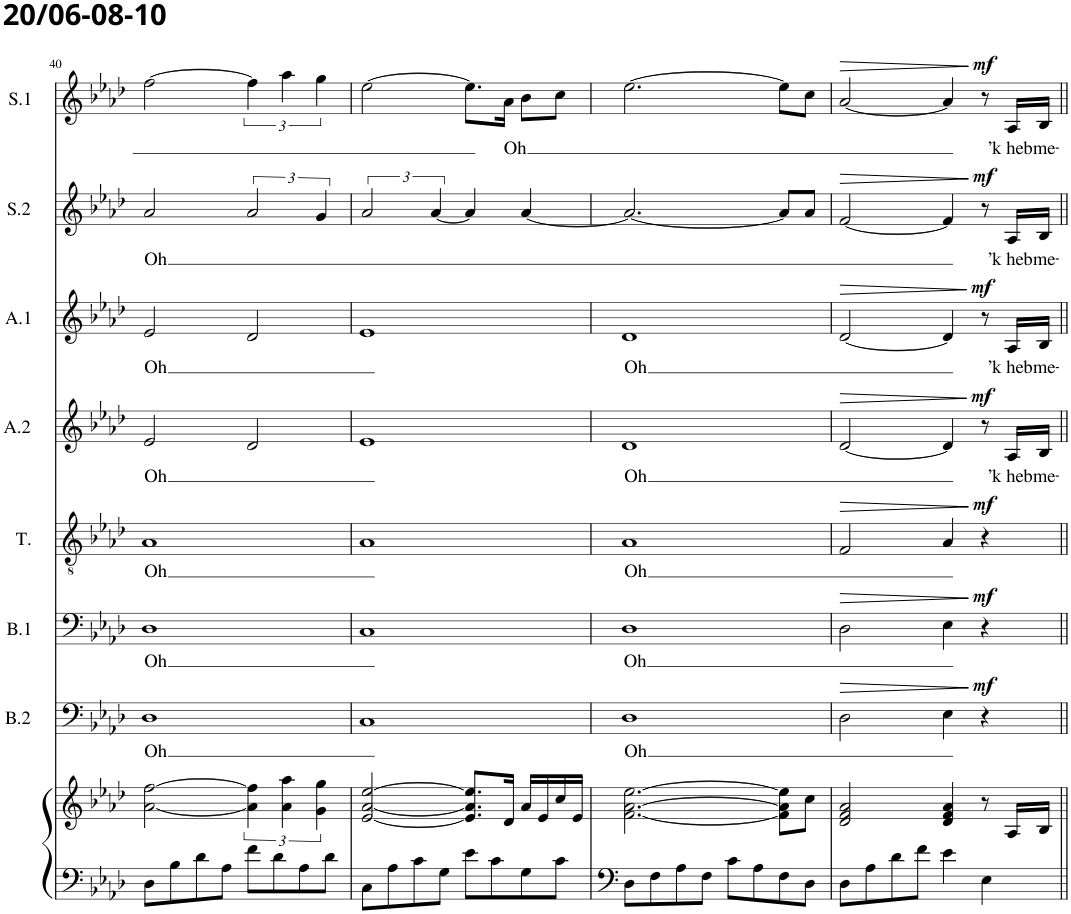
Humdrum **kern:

**kern	**kern	**kern	**text	**dynam	**kern	**text	**dynam	**kern	**text	**dynam	**kern	**text	**dynam	**kern	**text	**dynam	**kern	**text	**dynam	**kern	**text	**dynam
*part8	*part8	*part7	*part7	*part7	*part6	*part6	*part6	*part5	*part5	*part5	*part4	*part4	*part4	*part3	*part3	*part3	*part2	*part2	*part2	*part1	*part1	*part1
*staff9	*staff8	*staff7	*staff7	*staff7	*staff6	*staff6	*staff6	*staff5	*staff5	*staff5	*staff4	*staff4	*staff4	*staff3	*staff3	*staff3	*staff2	*staff2	*staff2	*staff1	*staff1	*staff1
*I"Piano	*	*I"Bas 2	*	*	*I"Bas 1	*	*	*I"Tenor	*	*	*I"Alt 2	*	*	*I"Alt 1	*	*	*I"Sopr.2	*	*	*I"Sopr.1	*	*
*I'Pno	*	*I'B.2	*	*	*I'B.1	*	*	*I'T.	*	*	*I'A.2	*	*	*I'A.1	*	*	*I'S.2	*	*	*I'S.1	*	*
!!LO:PB:g=z
*clefF4	*clefG2	*clefF4	*	*	*clefF4	*	*	*clefGv2	*	*	*clefG2	*	*	*clefG2	*	*	*clefG2	*	*	*clefG2	*	*
*	*	*	*	*	*	*	*	*	*	*	*	*	*	*	*	*	*Trd1c2	*	*	*Trd1c2	*	*
*k[b-e-a-d-]	*k[b-e-a-d-]	*k[b-e-a-d-]	*	*	*k[b-e-a-d-]	*	*	*k[b-e-a-d-]	*	*	*k[b-e-a-d-]	*	*	*k[b-e-a-d-]	*	*	*k[b-e-a-d-]	*	*	*k[b-e-a-d-]	*	*
*M4/4	*M4/4	*M4/4	*	*	*M4/4	*	*	*M4/4	*	*	*M4/4	*	*	*M4/4	*	*	*M4/4	*	*	*M4/4	*	*
=40	=40	=40	=40	=40	=40	=40	=40	=40	=40	=40	=40	=40	=40	=40	=40	=40	=40	=40	=40	=40	=40	=40
!	!	!	!LO:LY:b	!	!	!LO:LY:b	!	!	!LO:LY:b	!	!	!LO:LY:b	!	!	!LO:LY:b	!	!	!LO:LY:b	!	!	!	!
8D-\L	[2a-\ [2ff\	1D-	Oh	.	1D-	Oh	.	1A-	Oh	.	2e-/	Oh	.	2e-/	Oh	.	2a-/	Oh	.	[2ff\	.	.
8B-\	.	.	.	.	.	.	.	.	.	.	.	.	.	.	.	.	.	.	.	.	.	.
8d-\	.	.	.	.	.	.	.	.	.	.	.	.	.	.	.	.	.	.	.	.	.	.
8A-\J	.	.	.	.	.	.	.	.	.	.	.	.	.	.	.	.	.	.	.	.	.	.
8f\L	6a-\] 6ff\]	.	.	.	.	.	.	.	.	.	2d-/	.	.	2d-/	.	.	3a-/	.	.	6ff\]	.	.
8d-\	.	.	.	.	.	.	.	.	.	.	.	.	.	.	.	.	.	.	.	.	.	.
.	6a-\ 6aa-\	.	.	.	.	.	.	.	.	.	.	.	.	.	.	.	.	.	.	6aa-\	.	.
8A-\	.	.	.	.	.	.	.	.	.	.	.	.	.	.	.	.	.	.	.	.	.	.
.	6g\ 6gg\	.	.	.	.	.	.	.	.	.	.	.	.	.	.	.	6g/	.	.	6gg\	.	.
8d-\J	.	.	.	.	.	.	.	.	.	.	.	.	.	.	.	.	.	.	.	.	.	.
=41	=41	=41	=41	=41	=41	=41	=41	=41	=41	=41	=41	=41	=41	=41	=41	=41	=41	=41	=41	=41	=41	=41
8C\L	[2e-/ [2a-/ [2ee-/	1C	.	.	1C	.	.	1A-	.	.	1e-	.	.	1e-	.	.	3a-/	.	.	[2ee-\	.	.
8A-\	.	.	.	.	.	.	.	.	.	.	.	.	.	.	.	.	.	.	.	.	.	.
8c\	.	.	.	.	.	.	.	.	.	.	.	.	.	.	.	.	.	.	.	.	.	.
.	.	.	.	.	.	.	.	.	.	.	.	.	.	.	.	.	[6a-/	.	.	.	.	.
8G\J	.	.	.	.	.	.	.	.	.	.	.	.	.	.	.	.	.	.	.	.	.	.
8e-\L	8.e-/] 8.a-/] 8.ee-/]L	.	.	.	.	.	.	.	.	.	.	.	.	.	.	.	4a-/]	.	.	8.ee-\L]	.	.
8c\	.	.	.	.	.	.	.	.	.	.	.	.	.	.	.	.	.	.	.	.	.	.
!	!	!	!	!	!	!	!	!	!	!	!	!	!	!	!	!	!	!	!	!	!LO:LY:b	!
.	16d-/Jk	.	.	.	.	.	.	.	.	.	.	.	.	.	.	.	.	.	.	16a-\Jk	Oh	.
8G\	16a-/LL	.	.	.	.	.	.	.	.	.	.	.	.	.	.	.	[4a-/	.	.	8b-\L	.	.
.	16e-/	.	.	.	.	.	.	.	.	.	.	.	.	.	.	.	.	.	.	.	.	.
8c\J	16cc/	.	.	.	.	.	.	.	.	.	.	.	.	.	.	.	.	.	.	8cc\J	.	.
.	16e-/JJ	.	.	.	.	.	.	.	.	.	.	.	.	.	.	.	.	.	.	.	.	.
=42	=42	=42	=42	=42	=42	=42	=42	=42	=42	=42	=42	=42	=42	=42	=42	=42	=42	=42	=42	=42	=42	=42
!	!	!	!LO:LY:b	!	!	!LO:LY:b	!	!	!LO:LY:b	!	!	!LO:LY:b	!	!	!LO:LY:b	!	!	!	!	!	!	!
8D-\L	[2.f\ [2.a-\ [2.ee-\	1D-	Oh	.	1D-	Oh	.	1A-	Oh	.	1d-	Oh	.	1d-	Oh	.	2.a-/_	.	.	[2.ee-\	.	.
8F\	.	.	.	.	.	.	.	.	.	.	.	.	.	.	.	.	.	.	.	.	.	.
8A-\	.	.	.	.	.	.	.	.	.	.	.	.	.	.	.	.	.	.	.	.	.	.
8F\J	.	.	.	.	.	.	.	.	.	.	.	.	.	.	.	.	.	.	.	.	.	.
8c\L	.	.	.	.	.	.	.	.	.	.	.	.	.	.	.	.	.	.	.	.	.	.
8A-\	.	.	.	.	.	.	.	.	.	.	.	.	.	.	.	.	.	.	.	.	.	.
8F\	8f\] 8a-\] 8ee-\]L	.	.	.	.	.	.	.	.	.	.	.	.	.	.	.	8a-/L]	.	.	8ee-\L]	.	.
8D-\J	8cc\J	.	.	.	.	.	.	.	.	.	.	.	.	.	.	.	8a-/J	.	.	8cc\J	.	.
=43	=43	=43	=43	=43	=43	=43	=43	=43	=43	=43	=43	=43	=43	=43	=43	=43	=43	=43	=43	=43	=43	=43
!	!	!	!	!LO:HP:b	!	!	!LO:HP:b	!	!	!LO:HP:b	!	!	!LO:HP:b	!	!	!LO:HP:b	!	!	!LO:HP:b	!	!	!LO:HP:b
8D-\L	2d-/ 2f/ 2a-/	2D-\	.	>	2D-\	.	>	2F/	.	>	[2d-/	.	>	[2d-/	.	>	[2f/	.	>	[2a-/	.	>
8A-\	.	.	.	.	.	.	.	.	.	.	.	.	.	.	.	.	.	.	.	.	.	.
8d-\	.	.	.	.	.	.	.	.	.	.	.	.	.	.	.	.	.	.	.	.	.	.
8f\J	.	.	.	.	.	.	.	.	.	.	.	.	.	.	.	.	.	.	.	.	.	.
4e-\	4d-/ 4f/ 4a-/	4E-\	.	.	4E-\	.	.	4A-/	.	.	4d-/]	.	.	4d-/]	.	.	4f/]	.	.	4a-/]	.	.
!	!	!	!	!LO:DY:n=1:a	!	!	!LO:DY:n=1:a	!	!	!LO:DY:n=1:a	!	!	!LO:DY:n=1:a	!	!	!LO:DY:n=1:a	!	!	!LO:DY:n=1:a	!	!	!LO:DY:n=1:a
4E-\	8r	4r	.	] mf	4r	.	] mf	4r	.	] mf	8r	.	] mf	8r	.	] mf	8r	.	] mf	8r	.	] mf
!	!	!	!	!	!	!	!	!	!	!	!	!LO:LY:b	!	!	!LO:LY:b	!	!	!LO:LY:b	!	!	!LO:LY:b	!
.	16A-/LL	.	.	.	.	.	.	.	.	.	16A-/LL	’k heb	.	16A-/LL	’k heb	.	16A-/LL	’k heb	.	16A-/LL	’k heb	.
!	!	!	!	!	!	!	!	!	!	!	!	!LO:LY:b	!	!	!LO:LY:b	!	!	!LO:LY:b	!	!	!LO:LY:b	!
.	16B-/JJ	.	.	.	.	.	.	.	.	.	16B-/JJ	me-	.	16B-/JJ	me-	.	16B-/JJ	me-	.	16B-/JJ	me-	.
=||	=||	=||	=||	=||	=||	=||	=||	=||	=||	=||	=||	=||	=||	=||	=||	=||	=||	=||	=||	=||	=||	=||
*-	*-	*-	*-	*-	*-	*-	*-	*-	*-	*-	*-	*-	*-	*-	*-	*-	*-	*-	*-	*-	*-	*-
